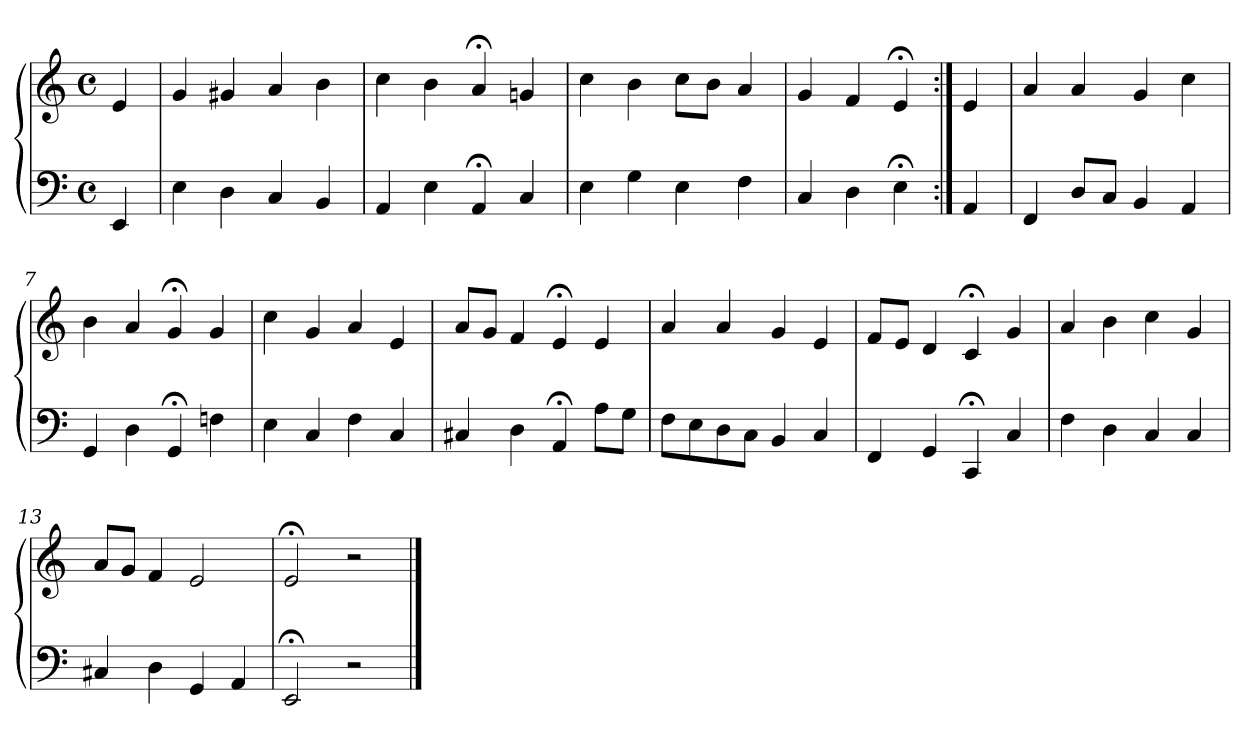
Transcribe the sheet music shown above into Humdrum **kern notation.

**kern	**kern
*part1	*part1
*staff2	*staff1
*clefF4	*clefG2
*M4/4	*M4/4
*met(c)	*met(c)
=	=
4EE	4e
=1	=1
4E	4g
4D	4g#X
4C	4a
4BB	4b
=2	=2
4AA	4cc
4E	4b
4AA;<	4a;<
4C	4gn
=3	=3
4E	4cc
4G	4b
4E	8ccL
.	8bJ
4F	4a
=4	=4
4C	4g
4D	4f
4E;<	4e;<
=5:|!	=5:|!
4AA	4e
=6	=6
4FF	4a
8DL	4a
8CJ	.
4BB	4g
4AA	4cc
=7	=7
4GG	4b
4D	4a
4GG;<	4g;<
4Fn	4g
!!LO:LB:g=z
=8	=8
4E	4cc
4C	4g
4F	4a
4C	4e
=9	=9
4C#X	8aL
.	8gJ
4D	4f
4AA;<	4e;<
8AL	4e
8GJ	.
=10	=10
8FL	4a
8E	.
8D	4a
8CJ	.
4BB	4g
4C	4e
=11	=11
4FF	8fL
.	8eJ
4GG	4d
4CC;<	4c;<
4C	4g
=12	=12
4F	4a
4D	4b
4C	4cc
4C	4g
=13	=13
4C#X	8aL
.	8gJ
4D	4f
4GG	2e
4AA	.
=14	=14
2EE;<	2e;<
2r	2r
==	==
*-	*-
